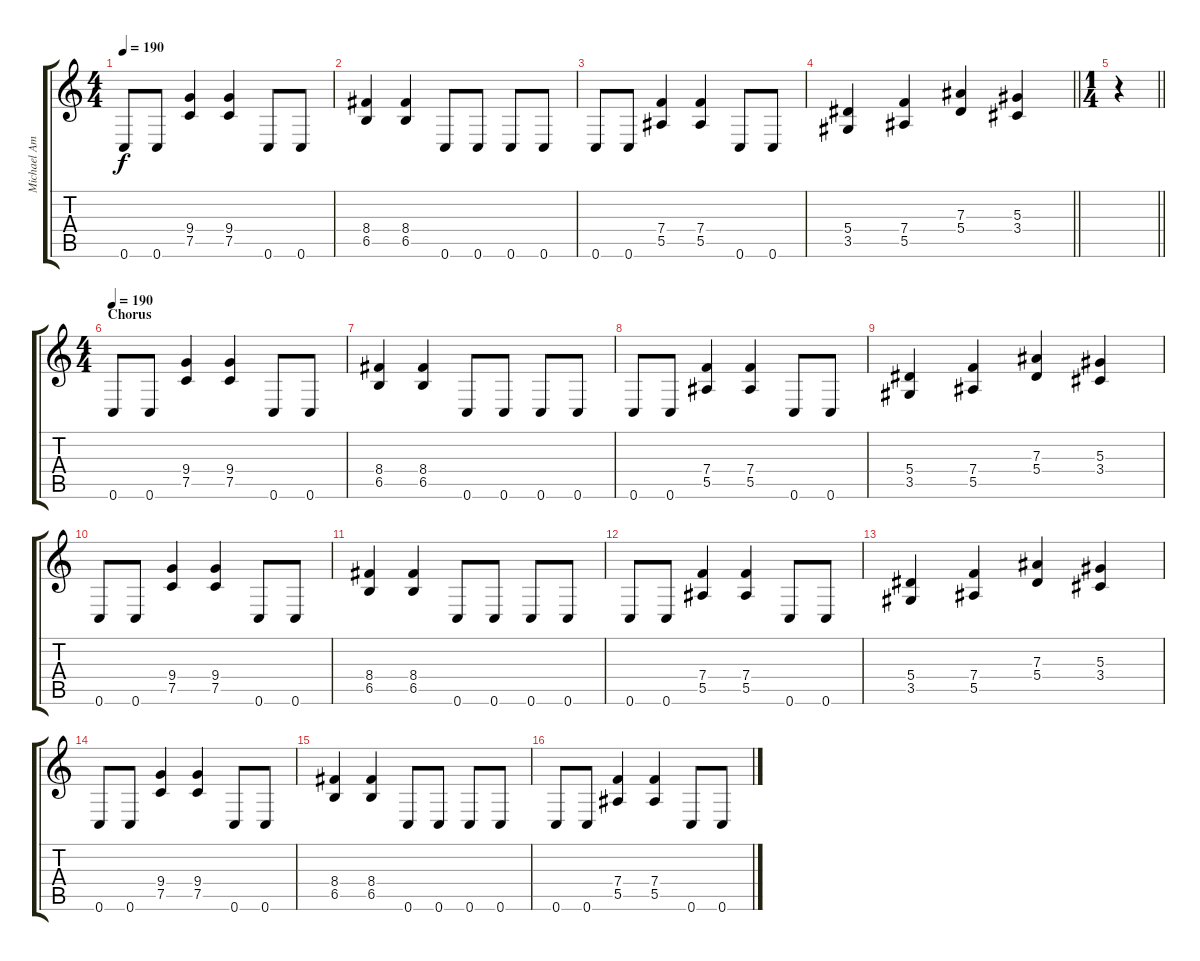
\track ("Michael Ammot" "Michael Am") {instrument distortionguitar}
\staff {score tabs}
\tuning (C4 G3 Eb3 Bb2 F2 C2) {hide}
\ts (4 4)
\tempo 190
\clef g2
\ks c
0.6.8{dy f} 0.6.8 (9.4 7.5).4 (9.4 7.5).4 0.6.8 0.6.8 |
(8.4 6.5).4 (8.4 6.5).4 0.6.8 0.6.8 0.6.8 0.6.8 |
0.6.8 0.6.8 (7.4 5.5).4 (7.4 5.5).4 0.6.8 0.6.8 |
\barLineRight lightlight
(5.4 3.5).4 (7.4 5.5).4 (7.3 5.4).4 (5.3 3.4).4 |
\ts (1 4)
\barLineRight lightlight
r.4 |
\ts (4 4)
\section ("" "Chorus")
\tempo 190
0.6.8 0.6.8 (9.4 7.5).4 (9.4 7.5).4 0.6.8 0.6.8 |
(8.4 6.5).4 (8.4 6.5).4 0.6.8 0.6.8 0.6.8 0.6.8 |
0.6.8 0.6.8 (7.4 5.5).4 (7.4 5.5).4 0.6.8 0.6.8 |
(5.4 3.5).4 (7.4 5.5).4 (7.3 5.4).4 (5.3 3.4).4 |
0.6.8 0.6.8 (9.4 7.5).4 (9.4 7.5).4 0.6.8 0.6.8 |
(8.4 6.5).4 (8.4 6.5).4 0.6.8 0.6.8 0.6.8 0.6.8 |
0.6.8 0.6.8 (7.4 5.5).4 (7.4 5.5).4 0.6.8 0.6.8 |
(5.4 3.5).4 (7.4 5.5).4 (7.3 5.4).4 (5.3 3.4).4 |
0.6.8 0.6.8 (9.4 7.5).4 (9.4 7.5).4 0.6.8 0.6.8 |
(8.4 6.5).4 (8.4 6.5).4 0.6.8 0.6.8 0.6.8 0.6.8 |
0.6.8 0.6.8 (7.4 5.5).4 (7.4 5.5).4 0.6.8 0.6.8
